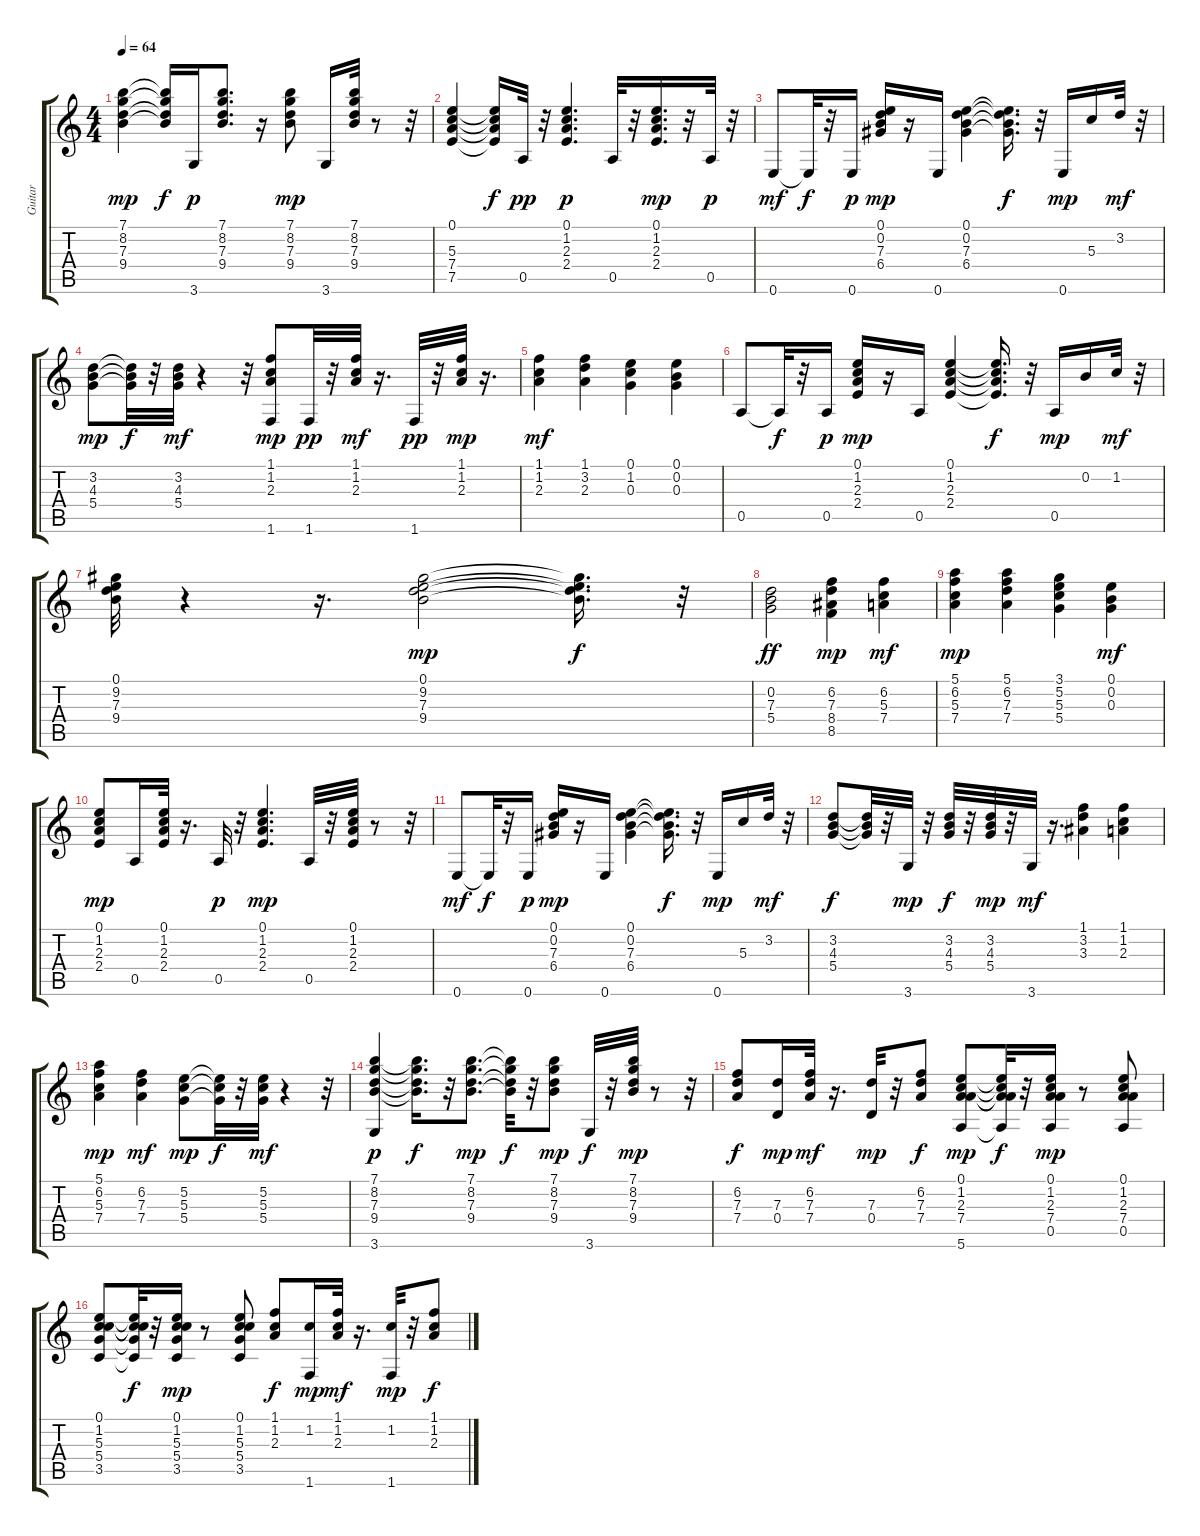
\track ("Guitar" "Guitar") {instrument electricguitarclean}
\staff {score tabs}
\tuning (E4 B3 G3 D3 A2 E2) {hide}
\ts (4 4)
\tempo 64
\clef g2
\ks c
(7.1 8.2 7.3 9.4).4{dy mp} (7.1{t} 8.2{t} 7.3{t} 9.4{t}).16{dy f} 3.6.16{dy p} (7.1 8.2 7.3 9.4).8{d} r.16 (7.1 8.2 7.3 9.4).8{dy mp} 3.6.16 (7.1 8.2 7.3 9.4).32 r.8 r.32 |
(0.1 5.3 7.4 7.5).4 (0.1{t} 5.3{t} 7.4{t} 7.5{t}).16{dy f} 0.5.32{dy pp} r.32 (0.1 1.2 2.3 2.4).4{d dy p} 0.5.32 r.32 (0.1 1.2 2.3 2.4).16{d dy mp} r.32 0.5.32{dy p} r.32 |
0.6.8{dy mf} 0.6{t}.32{dy f} r.32 0.6.16{dy p} (0.1 0.2 7.3 6.4).16{dy mp} r.16 0.6.16 (0.1 0.2 7.3 6.4).4 (0.1{t} 0.2{t} 7.3{t} 6.4{t}).16{d dy f} r.32 0.6.16{dy mp} 5.3.16 3.2.32{dy mf} r.32 |
(3.2 4.3 5.4).8{dy mp} (3.2{t} 4.3{t} 5.4{t}).32{dy f} r.32 (3.2 4.3 5.4).32{dy mf} r.4 r.32 (1.1 1.2 2.3 1.6).8{dy mp} 1.6.32{dy pp} r.32 (1.1 1.2 2.3).32{dy mf} r.16{d} 1.6.32{dy pp} r.32 (1.1 1.2 2.3).32{dy mp} r.16{d} |
(1.1 1.2 2.3).4{dy mf} (1.1 3.2 2.3).4 (0.1 1.2 0.3).4 (0.1 0.2 0.3).4 |
0.5.8{volume 10} 0.5{t}.32{dy f} r.32 0.5.16{dy p volume 10} (0.1 1.2 2.3 2.4).16{dy mp} r.16 0.5.16 (0.1 1.2 2.3 2.4).4 (0.1{t} 1.2{t} 2.3{t} 2.4{t}).16{d dy f} r.32 0.5.16{dy mp} 0.2.16 1.2.32{dy mf} r.32 |
(0.1 9.2 7.3 9.4).32 r.4 r.16{d} (0.1 9.2 7.3 9.4).2{dy mp} (0.1{t} 9.2{t} 7.3{t} 9.4{t}).16{d dy f} r.32 |
(0.2 7.3 5.4).2{dy ff} (6.2 7.3 8.4 8.5).4{dy mp} (6.2 5.3 7.4).4{dy mf} |
(5.1 6.2 5.3 7.4).4{dy mp} (5.1 6.2 7.3 7.4).4 (3.1 5.2 5.3 5.4).4 (0.1 0.2 0.3).4{dy mf} |
(0.1 1.2 2.3 2.4).8{dy mp} 0.5.16 (0.1 1.2 2.3 2.4).32 r.16{d} 0.5.32{dy p} r.32 (0.1 1.2 2.3 2.4).4{d dy mp} 0.5.32 r.32 (0.1 1.2 2.3 2.4).32 r.8 r.32 |
0.6.8{dy mf} 0.6{t}.32{dy f} r.32 0.6.16{dy p} (0.1 0.2 7.3 6.4).16{dy mp} r.16 0.6.16 (0.1 0.2 7.3 6.4).4 (0.1{t} 0.2{t} 7.3{t} 6.4{t}).16{d dy f} r.32 0.6.16{dy mp} 5.3.16 3.2.32{dy mf} r.32 |
(3.2 4.3 5.4).8{dy f} (3.2{t} 4.3{t} 5.4{t}).32 r.32 3.6.32{dy mp} r.32 (3.2 4.3 5.4).32{dy f} r.32 (3.2 4.3 5.4).32{dy mp} r.32 3.6.32{dy mf} r.16{d} (1.1 3.2 3.3).4 (1.1 1.2 2.3).4 |
(5.1 6.2 5.3 7.4).4{dy mp} (6.2 7.3 7.4).4{dy mf} (5.2 5.3 5.4).8{dy mp} (5.2{t} 5.3{t} 5.4{t}).32{dy f} r.32 (5.2 5.3 5.4).32{dy mf} r.4 r.32 |
(7.1 8.2 7.3 9.4 3.6).4{dy p} (7.1{t} 8.2{t} 7.3{t} 9.4{t}).16{d dy f} r.32 (7.1 8.2 7.3 9.4).8{d dy mp} (7.1{t} 8.2{t} 7.3{t} 9.4{t}).32{dy f} r.32 (7.1 8.2 7.3 9.4).8{dy mp} 3.6.32{dy f} r.32 (7.1 8.2 7.3 9.4).32{dy mp} r.8 r.32 |
(6.2 7.3 7.4).8{dy f} (7.3 0.4).16{dy mp} (6.2 7.3 7.4).32{dy mf} r.16{d} (7.3 0.4).32{dy mp} r.32 (6.2 7.3 7.4).8{dy f} (0.1 1.2 2.3 7.4 5.6).8{dy mp} (0.1{t} 1.2{t} 2.3{t} 7.4{t} 5.6{t}).32{dy f} r.32 (0.1 1.2 2.3 7.4 0.5).16{dy mp} r.8 (0.1 1.2 2.3 7.4 0.5).8 |
(0.1 1.2 5.3 5.4 3.5).8 (0.1{t} 1.2{t} 5.3{t} 5.4{t} 3.5{t}).32{dy f} r.32 (0.1 1.2 5.3 5.4 3.5).16{dy mp} r.8 (0.1 1.2 5.3 5.4 3.5).8 (1.1 1.2 2.3).8{dy f} (1.2 1.6).16{dy mp} (1.1 1.2 2.3).32{dy mf} r.16{d} (1.2 1.6).32{dy mp} r.32 (1.1 1.2 2.3).8{dy f}
